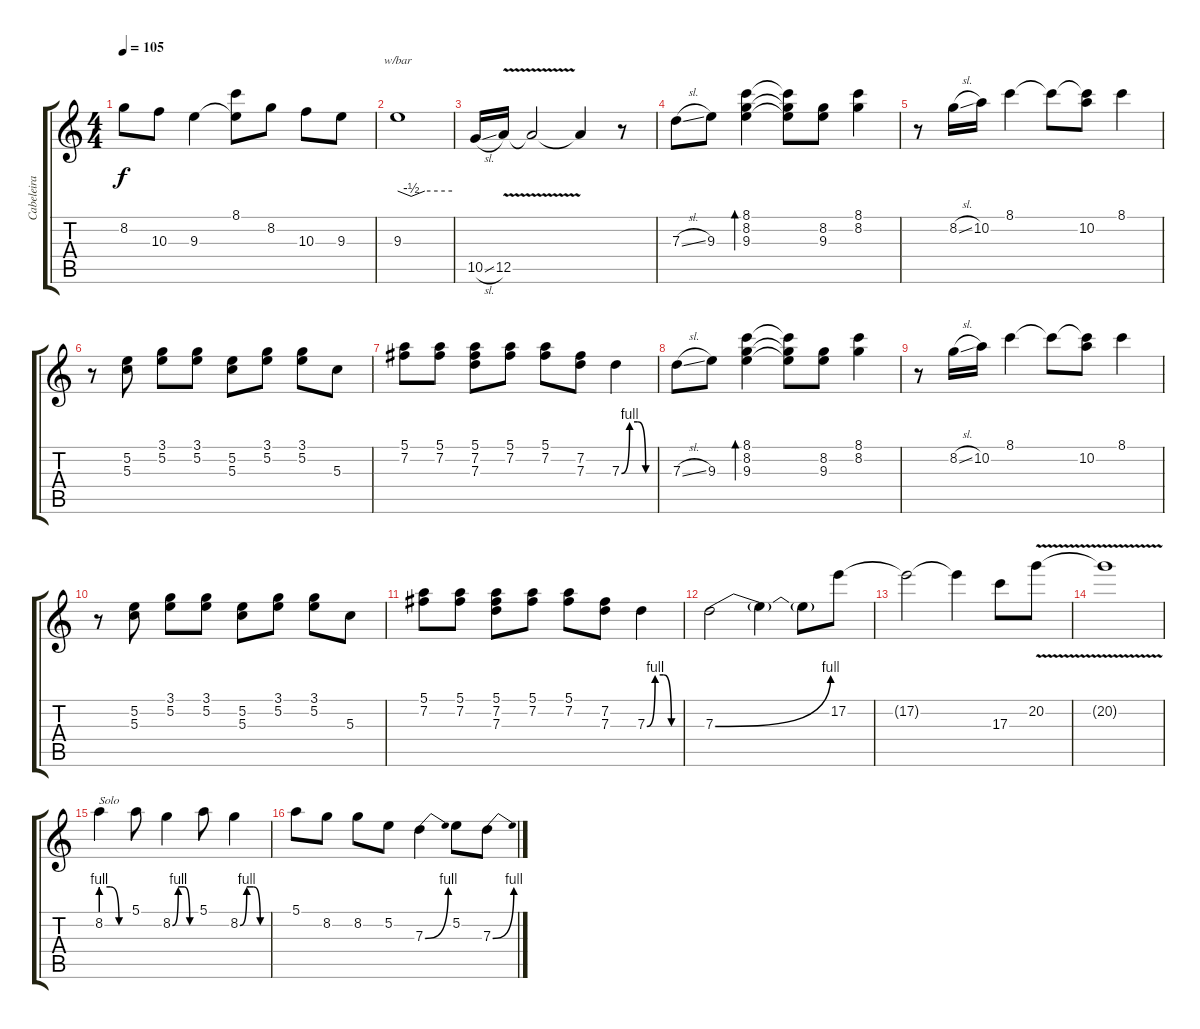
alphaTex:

\track ("Cabeleira" "Cabeleira") {instrument overdrivenguitar}
\staff {score tabs}
\tuning (E4 B3 G3 D3 A2 E2) {hide}
\ts (4 4)
\tempo 105
\clef g2
\ks c
8.2.8{dy f} 10.3.8 9.3.4 (8.1 9.3{t}).8 8.2.8 10.3.8 9.3.8 |
9.3.1{tbe (custom default 0 0 15 -2 30 0 60 0)} |
10.5{sl}.16 12.5{v}.16 12.5{t}.2 12.5{t}.4 r.8 |
7.3{sl}.8 9.3.8 (8.1 8.2 9.3).4{bd 120} (8.1{t} 8.2{t} 9.3{t}).8 (8.2 9.3).8 (8.1 8.2).4 |
r.8 8.2{sl}.16 10.2.16 8.1.4 8.1{t}.8 (8.1{t} 10.2).8 8.1.4 |
r.8 (5.2 5.3).8 (3.1 5.2).8 (3.1 5.2).8 (5.2 5.3).8 (3.1 5.2).8 (3.1 5.2).8 5.3.8 |
(5.1 7.2).8 (5.1 7.2).8 (5.1 7.2 7.3).8 (5.1 7.2).8 (5.1 7.2).8 (7.2 7.3).8 7.3{be (custom 0 0 15 4 30 4 45 0 60 0)}.4 |
7.3{sl}.8 9.3.8 (8.1 8.2 9.3).4{bd 120} (8.1{t} 8.2{t} 9.3{t}).8 (8.2 9.3).8 (8.1 8.2).4 |
r.8 8.2{sl}.16 10.2.16 8.1.4 8.1{t}.8 (8.1{t} 10.2).8 8.1.4 |
r.8 (5.2 5.3).8 (3.1 5.2).8 (3.1 5.2).8 (5.2 5.3).8 (3.1 5.2).8 (3.1 5.2).8 5.3.8 |
(5.1 7.2).8 (5.1 7.2).8 (5.1 7.2 7.3).8 (5.1 7.2).8 (5.1 7.2).8 (7.2 7.3).8 7.3{be (custom 0 0 15 4 30 4 45 0 60 0)}.4 |
7.3{be (bend 0 0 60 4)}.2 7.3{t}.4 7.3{t}.8 17.2.8 |
17.2{t}.2 17.2{t}.4 17.3.8 20.2{v}.8 |
20.2{t}.1 |
8.2{be (custom 0 4 20 4 40 0 60 0)}.4{txt "Solo" instrument overdrivenguitar} 5.1.8 8.2{be (custom 0 0 15 4 30 4 45 0 60 0)}.4 5.1.8 8.2{be (custom 0 0 15 4 30 4 45 0 60 0)}.4 |
5.1.8 8.2.8 8.2.8 5.2.8 7.3{be (bend 0 0 60 4)}.4 5.2.8 7.3{be (bend 0 0 60 4)}.8
